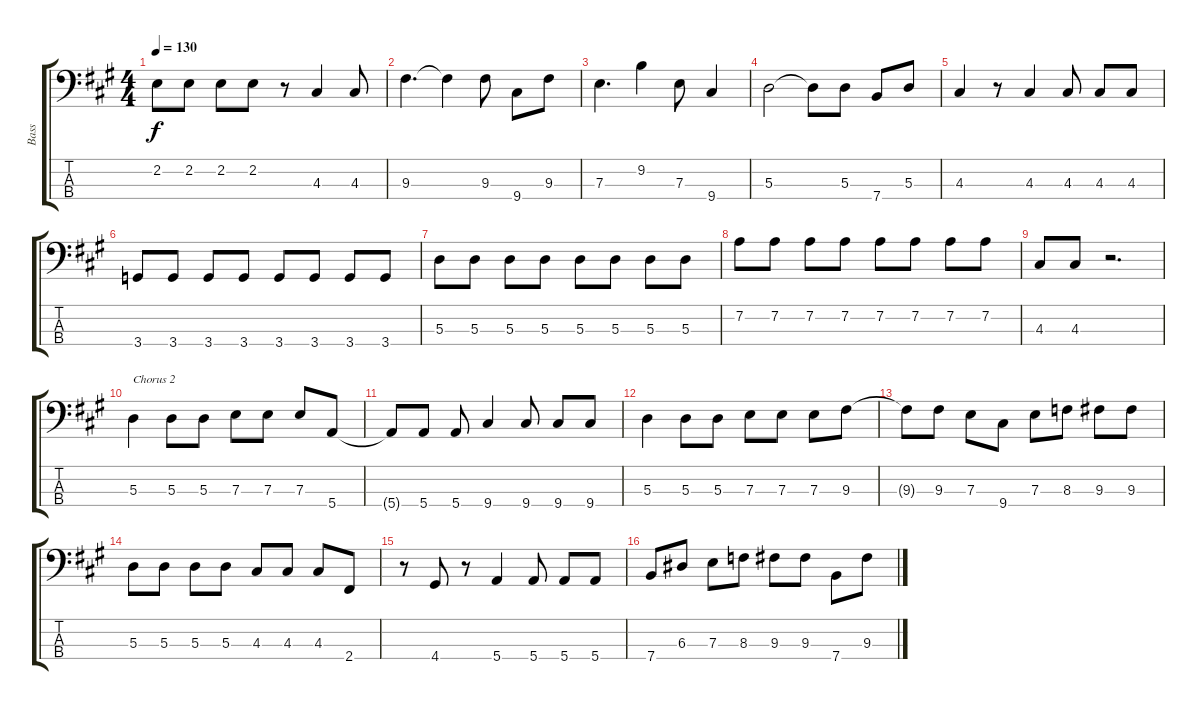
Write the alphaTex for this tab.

\track ("Bass" "Bass") {instrument electricbassfinger}
\staff {score tabs}
\tuning (G2 D2 A1 E1) {hide}
\ts (4 4)
\tempo 130
\clef f4
\ks a
2.2.8{dy f} 2.2.8 2.2.8 2.2.8 r.8 4.3.4 4.3.8 |
9.3.4{d} 9.3{t}.4 9.3.8 9.4.8 9.3.8 |
7.3.4{d} 9.2.4 7.3.8 9.4.4 |
5.3.2 5.3{t}.8 5.3.8 7.4.8 5.3.8 |
4.3.4 r.8 4.3.4 4.3.8 4.3.8 4.3.8 |
3.4.8 3.4.8 3.4.8 3.4.8 3.4.8 3.4.8 3.4.8 3.4.8 |
5.3.8 5.3.8 5.3.8 5.3.8 5.3.8 5.3.8 5.3.8 5.3.8 |
7.2.8 7.2.8 7.2.8 7.2.8 7.2.8 7.2.8 7.2.8 7.2.8 |
4.3.8 4.3.8 r.2{d} |
5.3.4{txt "Chorus 2"} 5.3.8 5.3.8 7.3.8 7.3.8 7.3.8 5.4.8 |
5.4{t}.8 5.4.8 5.4.8 9.4.4 9.4.8 9.4.8 9.4.8 |
5.3.4 5.3.8 5.3.8 7.3.8 7.3.8 7.3.8 9.3.8 |
9.3{t}.8 9.3.8 7.3.8 9.4.8 7.3.8 8.3.8 9.3.8 9.3.8 |
5.3.8 5.3.8 5.3.8 5.3.8 4.3.8 4.3.8 4.3.8 2.4.8 |
r.8 4.4.8 r.8 5.4.4 5.4.8 5.4.8 5.4.8 |
7.4.8 6.3.8 7.3.8 8.3.8 9.3.8 9.3.8 7.4.8 9.3.8
